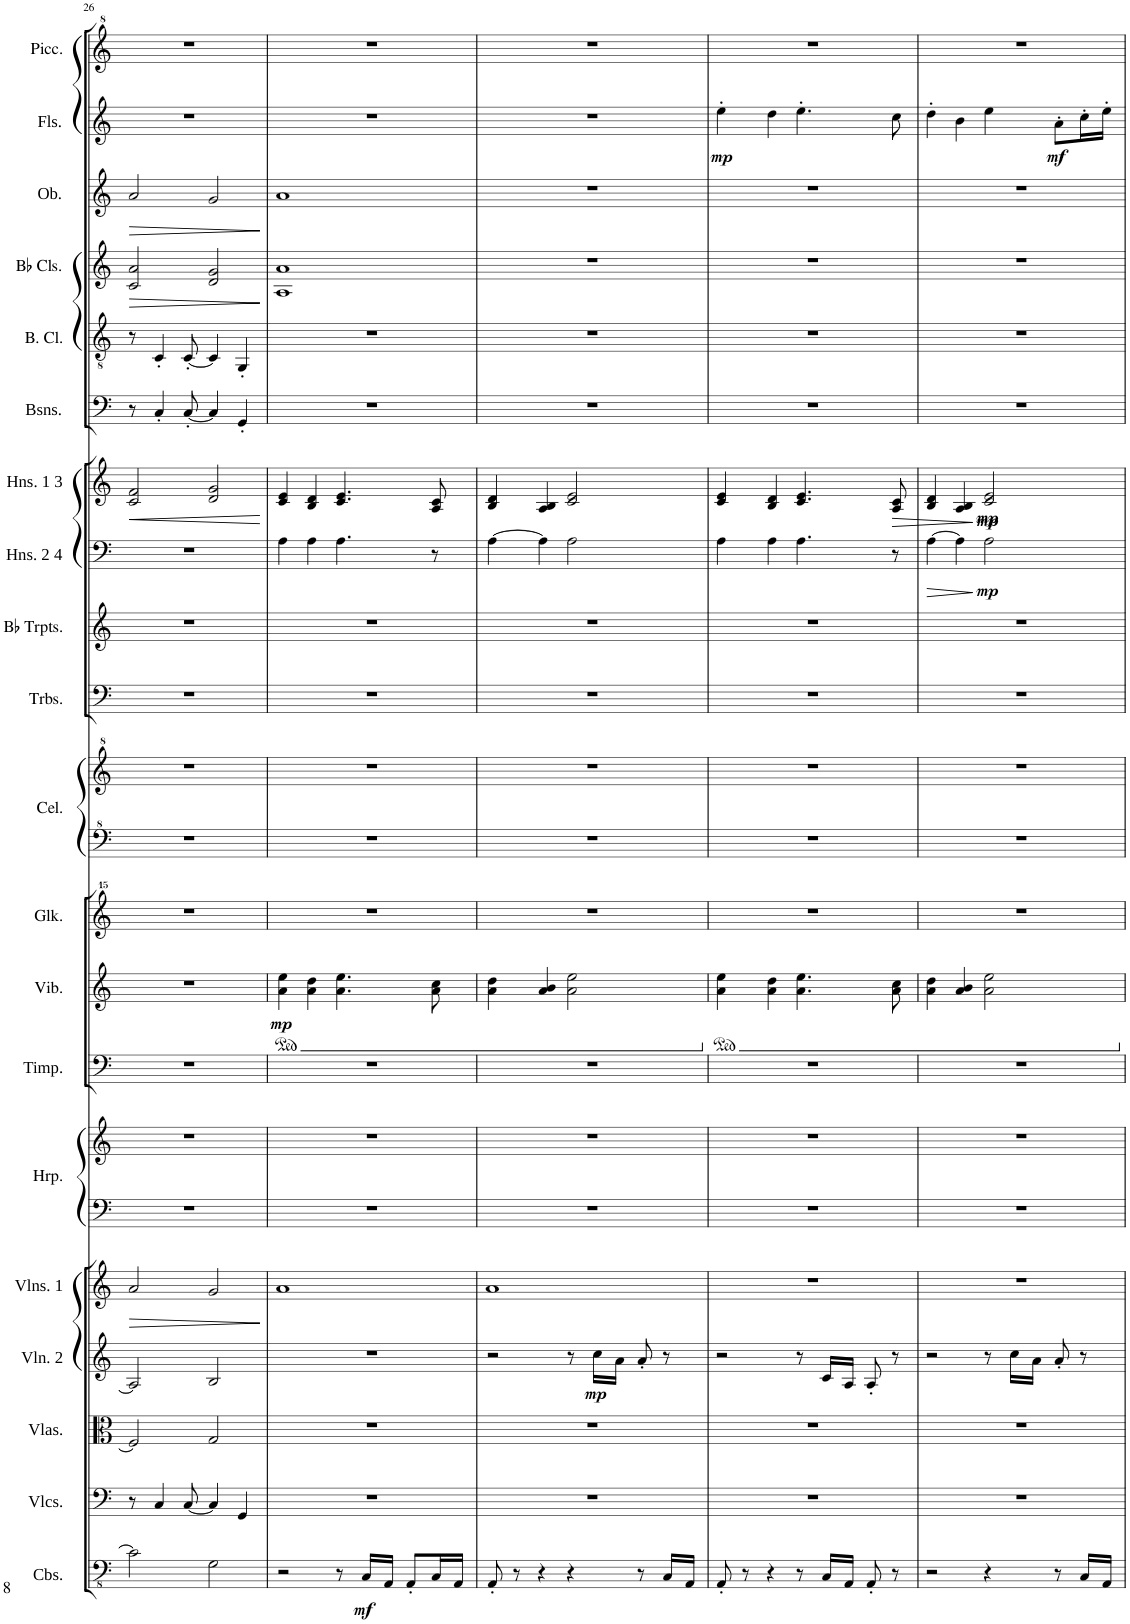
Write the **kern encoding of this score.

**kern	**dynam	**kern	**kern	**kern	**dynam	**kern	**dynam	**kern	**kern	**kern	**kern	**dynam	**kern	**kern	**kern	**kern	**kern	**kern	**dynam	**kern	**dynam	**kern	**kern	**kern	**dynam	**kern	**dynam	**kern	**dynam	**kern
*part20	*part20	*part19	*part18	*part17	*part17	*part16	*part16	*part15	*part15	*part14	*part13	*part13	*part12	*part11	*part11	*part10	*part9	*part8	*part8	*part7	*part7	*part6	*part5	*part4	*part4	*part3	*part3	*part2	*part2	*part1
*staff22	*staff22	*staff21	*staff20	*staff19	*staff19	*staff18	*staff18	*staff17	*staff16	*staff15	*staff14	*staff14	*staff13	*staff12	*staff11	*staff10	*staff9	*staff8	*staff8	*staff7	*staff7	*staff6	*staff5	*staff4	*staff4	*staff3	*staff3	*staff2	*staff2	*staff1
*I"Contrabasses	*	*I"Violoncellos	*I"Violas	*I"Violin 2	*	*I"Violins 1	*	*I"Harp	*	*I"Timpani	*I"Vibraphone	*	*I"Glockenspiel	*I"Celesta	*	*I"Trombones	*I"Bb Trumpets	*I"Horns 2 4	*	*I"Horns 1 3	*	*I"Bassoons	*I"Bass Clarinet	*I"Bb Clarinets	*	*I"Oboe	*	*I"Flutes	*	*I"Piccolo (doub. Flute)
*I'Cbs.	*	*I'Vlcs.	*I'Vlas.	*I'Vln. 2	*	*I'Vlns. 1	*	*I'Hrp.	*	*I'Timp.	*I'Vib.	*	*I'Glk.	*I'Cel.	*	*I'Trbs.	*I'Bb Trpts.	*I'Hns. 2 4	*	*I'Hns. 1 3	*	*I'Bsns.	*I'B. Cl.	*I'Bb Cls.	*	*I'Ob.	*	*I'Fls.	*	*I'Picc.
!!LO:PB:g=z
*clefFv4	*	*clefF4	*clefC3	*clefG2	*	*clefG2	*	*clefF4	*clefG2	*clefF4	*clefG2	*	*clefG^^2	*clefF^4	*clefG^2	*clefF4	*clefG2	*clefF4	*	*clefG2	*	*clefF4	*clefGv2	*clefG2	*	*clefG2	*	*clefG2	*	*clefG^2
*	*	*	*	*	*	*	*	*	*	*	*	*	*	*	*	*	*ITrd1c2	*ITrd4c7	*	*ITrd4c7	*	*	*ITrd8c14	*ITrd1c2	*	*	*	*	*	*ITrd-7c-12
*k[]	*	*k[]	*k[]	*k[]	*	*k[]	*	*k[]	*k[]	*k[]	*k[]	*	*k[]	*k[]	*k[]	*k[]	*k[]	*k[]	*	*k[]	*	*k[]	*k[]	*k[]	*	*k[]	*	*k[]	*	*k[]
*M4/4	*	*M4/4	*M4/4	*M4/4	*	*M4/4	*	*M4/4	*M4/4	*M4/4	*M4/4	*	*M4/4	*M4/4	*M4/4	*M4/4	*M4/4	*M4/4	*	*M4/4	*	*M4/4	*M4/4	*M4/4	*	*M4/4	*	*M4/4	*	*M4/4
=26	=26	=26	=26	=26	=26	=26	=26	=26	=26	=26	=26	=26	=26	=26	=26	=26	=26	=26	=26	=26	=26	=26	=26	=26	=26	=26	=26	=26	=26	=26
!	!	!	!	!	!	!	!LO:HP:b	!	!	!	!	!	!	!	!	!	!	!	!	!	!LO:HP:b	!	!	!	!LO:HP:b	!	!LO:HP:b	!	!	!
2C\]	.	8r	2F/]	2A/]	.	2a/	>	1r	1r	1r	1r	.	1r	1r	1r	1r	1r	1r	.	2c/ 2f/	<	8r	8r	2c/ 2a/	>	2a/	>	1r	.	1r
.	.	4C/	.	.	.	.	.	.	.	.	.	.	.	.	.	.	.	.	.	.	.	4C'/	4C'/	.	.	.	.	.	.	.
.	.	[8C/	.	.	.	.	.	.	.	.	.	.	.	.	.	.	.	.	.	.	.	[8C'/	[8C'/	.	.	.	.	.	.	.
2GG\	.	4C/]	2G/	2B/	.	2g/	.	.	.	.	.	.	.	.	.	.	.	.	.	2d/ 2g/	.	4C/]	4C/]	2d/ 2g/	.	2g/	.	.	.	.
.	.	4GG/	.	.	.	.	.	.	.	.	.	.	.	.	.	.	.	.	.	.	.	4GG'/	4GG'/	.	.	.	.	.	.	.
.	.	.	.	.	.	.	]	.	.	.	.	.	.	.	.	.	.	.	.	.	[	.	.	.	]	.	]	.	.	.
=27	=27	=27	=27	=27	=27	=27	=27	=27	=27	=27	=27	=27	=27	=27	=27	=27	=27	=27	=27	=27	=27	=27	=27	=27	=27	=27	=27	=27	=27	=27
*	*	*	*	*	*	*	*	*	*	*	*ped	*	*	*	*	*	*	*	*	*	*	*	*	*	*	*	*	*	*	*
!	!	!	!	!	!	!	!	!	!	!	!	!LO:DY:b	!	!	!	!	!	!	!	!	!	!	!	!	!	!	!	!	!	!
2r	.	1r	1r	1r	.	1a	.	1r	1r	1r	4a\ 4ee\	mp	1r	1r	1r	1r	1r	4A\	.	4c/ 4e/	.	1r	1r	1A 1a	.	1a	.	1r	.	1r
.	.	.	.	.	.	.	.	.	.	.	4a\ 4dd\	.	.	.	.	.	.	4A\	.	4B/ 4d/	.	.	.	.	.	.	.	.	.	.
8r	.	.	.	.	.	.	.	.	.	.	4.a\ 4.ee\	.	.	.	.	.	.	4.A\	.	4.c/ 4.e/	.	.	.	.	.	.	.	.	.	.
!	!LO:DY:b	!	!	!	!	!	!	!	!	!	!	!	!	!	!	!	!	!	!	!	!	!	!	!	!	!	!	!	!	!
16CC/LL	mf	.	.	.	.	.	.	.	.	.	.	.	.	.	.	.	.	.	.	.	.	.	.	.	.	.	.	.	.	.
16AAA/JJ	.	.	.	.	.	.	.	.	.	.	.	.	.	.	.	.	.	.	.	.	.	.	.	.	.	.	.	.	.	.
8AAA'/L	.	.	.	.	.	.	.	.	.	.	.	.	.	.	.	.	.	.	.	.	.	.	.	.	.	.	.	.	.	.
16CC/L	.	.	.	.	.	.	.	.	.	.	8a\ 8cc\	.	.	.	.	.	.	8r	.	8A/ 8c/	.	.	.	.	.	.	.	.	.	.
16AAA/JJ	.	.	.	.	.	.	.	.	.	.	.	.	.	.	.	.	.	.	.	.	.	.	.	.	.	.	.	.	.	.
=28	=28	=28	=28	=28	=28	=28	=28	=28	=28	=28	=28	=28	=28	=28	=28	=28	=28	=28	=28	=28	=28	=28	=28	=28	=28	=28	=28	=28	=28	=28
8AAA'/	.	1r	1r	2r	.	1a	.	1r	1r	1r	4a\ 4dd\	.	1r	1r	1r	1r	1r	[4A\	.	4B/ 4d/	.	1r	1r	1r	.	1r	.	1r	.	1r
8r	.	.	.	.	.	.	.	.	.	.	.	.	.	.	.	.	.	.	.	.	.	.	.	.	.	.	.	.	.	.
4r	.	.	.	.	.	.	.	.	.	.	4a/ 4b/	.	.	.	.	.	.	4A\]	.	4A/ 4B/	.	.	.	.	.	.	.	.	.	.
4r	.	.	.	8r	.	.	.	.	.	.	2a\ 2ee\	.	.	.	.	.	.	2A\	.	2c/ 2e/	.	.	.	.	.	.	.	.	.	.
!	!	!	!	!	!LO:DY:b	!	!	!	!	!	!	!	!	!	!	!	!	!	!	!	!	!	!	!	!	!	!	!	!	!
.	.	.	.	16cc\LL	mp	.	.	.	.	.	.	.	.	.	.	.	.	.	.	.	.	.	.	.	.	.	.	.	.	.
.	.	.	.	16a\JJ	.	.	.	.	.	.	.	.	.	.	.	.	.	.	.	.	.	.	.	.	.	.	.	.	.	.
8r	.	.	.	8a'/	.	.	.	.	.	.	.	.	.	.	.	.	.	.	.	.	.	.	.	.	.	.	.	.	.	.
16CC/LL	.	.	.	8r	.	.	.	.	.	.	.	.	.	.	.	.	.	.	.	.	.	.	.	.	.	.	.	.	.	.
16AAA/JJ	.	.	.	.	.	.	.	.	.	.	.	.	.	.	.	.	.	.	.	.	.	.	.	.	.	.	.	.	.	.
=29	=29	=29	=29	=29	=29	=29	=29	=29	=29	=29	=29	=29	=29	=29	=29	=29	=29	=29	=29	=29	=29	=29	=29	=29	=29	=29	=29	=29	=29	=29
*	*	*	*	*	*	*	*	*	*	*	*Xped	*	*	*	*	*	*	*	*	*	*	*	*	*	*	*	*	*	*	*
*	*	*	*	*	*	*	*	*	*	*	*ped	*	*	*	*	*	*	*	*	*	*	*	*	*	*	*	*	*	*	*
!	!	!	!	!	!	!	!	!	!	!	!	!	!	!	!	!	!	!	!	!	!	!	!	!	!	!	!	!	!LO:DY:b	!
8AAA'/	.	1r	1r	2r	.	1r	.	1r	1r	1r	4a\ 4ee\	.	1r	1r	1r	1r	1r	4A\	.	4c/ 4e/	.	1r	1r	1r	.	1r	.	4ee'\	mp	1r
8r	.	.	.	.	.	.	.	.	.	.	.	.	.	.	.	.	.	.	.	.	.	.	.	.	.	.	.	.	.	.
4r	.	.	.	.	.	.	.	.	.	.	4a\ 4dd\	.	.	.	.	.	.	4A\	.	4B/ 4d/	.	.	.	.	.	.	.	4dd\	.	.
8r	.	.	.	8r	.	.	.	.	.	.	4.a\ 4.ee\	.	.	.	.	.	.	4.A\	.	4.c/ 4.e/	.	.	.	.	.	.	.	4.ee'\	.	.
16CC/LL	.	.	.	16c/LL	.	.	.	.	.	.	.	.	.	.	.	.	.	.	.	.	.	.	.	.	.	.	.	.	.	.
16AAA/JJ	.	.	.	16A/JJ	.	.	.	.	.	.	.	.	.	.	.	.	.	.	.	.	.	.	.	.	.	.	.	.	.	.
8AAA'/	.	.	.	8A'/	.	.	.	.	.	.	.	.	.	.	.	.	.	.	.	.	.	.	.	.	.	.	.	.	.	.
!	!	!	!	!	!	!	!	!	!	!	!	!	!	!	!	!	!	!	!	!	!LO:HP:b	!	!	!	!	!	!	!	!	!
8r	.	.	.	8r	.	.	.	.	.	.	8a\ 8cc\	.	.	.	.	.	.	8r	.	8A/ 8c/	>	.	.	.	.	.	.	8cc\	.	.
=30	=30	=30	=30	=30	=30	=30	=30	=30	=30	=30	=30	=30	=30	=30	=30	=30	=30	=30	=30	=30	=30	=30	=30	=30	=30	=30	=30	=30	=30	=30
!	!	!	!	!	!	!	!	!	!	!	!	!	!	!	!	!	!	!	!LO:HP:b	!	!	!	!	!	!	!	!	!	!	!
2r	.	1r	1r	2r	.	1r	.	1r	1r	1r	4a\ 4dd\	.	1r	1r	1r	1r	1r	[4A\	>	4B/ 4d/	.	1r	1r	1r	.	1r	.	4dd'\	.	1r
.	.	.	.	.	.	.	.	.	.	.	4a/ 4b/	.	.	.	.	.	.	4A\]	.	4A/ 4B/	.	.	.	.	.	.	.	4b\	.	.
!	!	!	!	!	!	!	!	!	!	!	!	!	!	!	!	!	!	!	!LO:DY:n=1:b	!	!LO:DY:n=1:b	!	!	!	!	!	!	!	!	!
!	!	!	!	!	!	!	!	!	!	!	!	!	!	!	!	!	!	!	!	!	!LO:DY:n=2:b	!	!	!	!	!	!	!	!	!
4r	.	.	.	8r	.	.	.	.	.	.	2a\ 2ee\	.	.	.	.	.	.	2A\	] mp	2c/ 2e/	] mp mp	.	.	.	.	.	.	4ee\	.	.
.	.	.	.	16cc\LL	.	.	.	.	.	.	.	.	.	.	.	.	.	.	.	.	.	.	.	.	.	.	.	.	.	.
.	.	.	.	16a\JJ	.	.	.	.	.	.	.	.	.	.	.	.	.	.	.	.	.	.	.	.	.	.	.	.	.	.
!	!	!	!	!	!	!	!	!	!	!	!	!	!	!	!	!	!	!	!	!	!	!	!	!	!	!	!	!	!LO:DY:b	!
8r	.	.	.	8a'/	.	.	.	.	.	.	.	.	.	.	.	.	.	.	.	.	.	.	.	.	.	.	.	8a'\L	mf	.
16CC/LL	.	.	.	8r	.	.	.	.	.	.	.	.	.	.	.	.	.	.	.	.	.	.	.	.	.	.	.	16cc'\L	.	.
16AAA/JJ	.	.	.	.	.	.	.	.	.	.	.	.	.	.	.	.	.	.	.	.	.	.	.	.	.	.	.	16ee'\JJ	.	.
*	*	*	*	*	*	*	*	*	*	*	*Xped	*	*	*	*	*	*	*	*	*	*	*	*	*	*	*	*	*	*	*
=	=	=	=	=	=	=	=	=	=	=	=	=	=	=	=	=	=	=	=	=	=	=	=	=	=	=	=	=	=	=
*-	*-	*-	*-	*-	*-	*-	*-	*-	*-	*-	*-	*-	*-	*-	*-	*-	*-	*-	*-	*-	*-	*-	*-	*-	*-	*-	*-	*-	*-	*-
